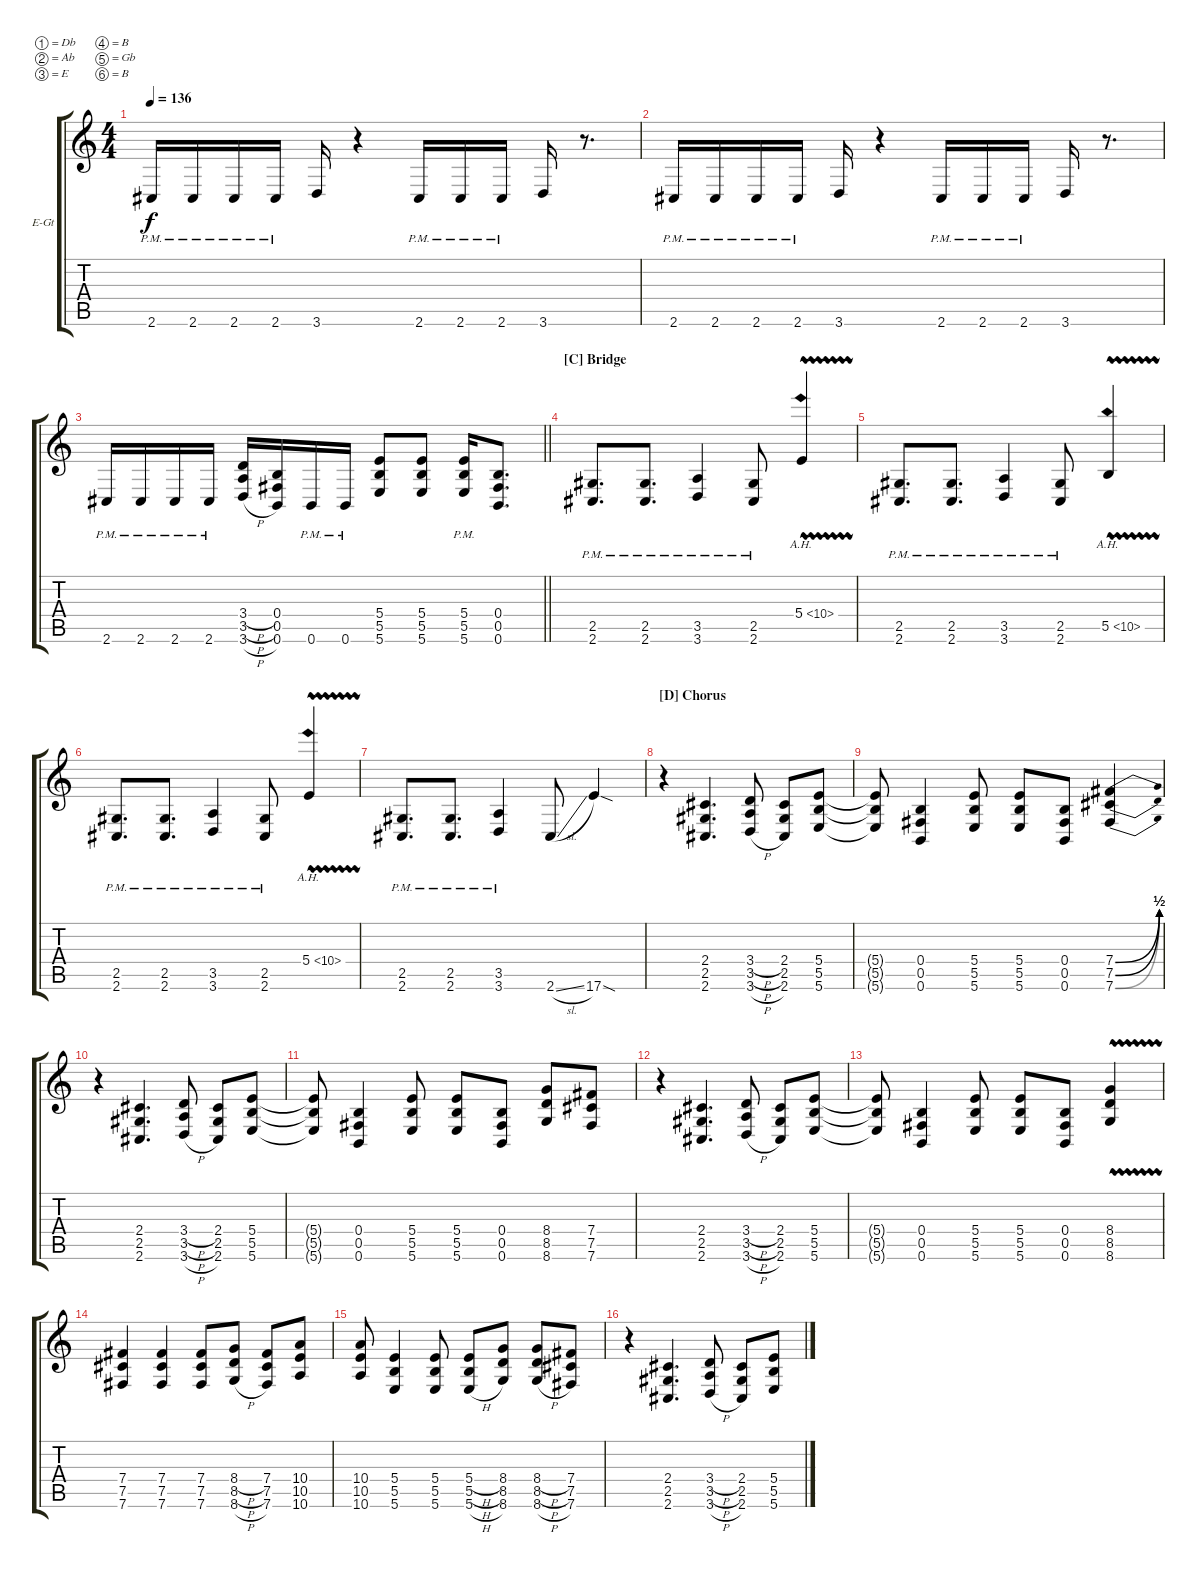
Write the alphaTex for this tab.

\bracketExtendMode groupsimilarinstruments
\firstSystemTrackNameOrientation horizontal
\otherSystemsTrackNameOrientation horizontal
\track ("Guitar 01" "E-Gt") {instrument overdrivenguitar}
\staff {score tabs}
\tuning (Db4 Ab3 E3 B2 Gb2 B1)
\ts (4 4)
\tempo 136
\clef g2
\ks c
2.6{pm}.16{dy f} 2.6{pm}.16 2.6{pm}.16 2.6{pm}.16 3.6.16 r.4 2.6{pm}.16 2.6{pm}.16 2.6{pm}.16 3.6.16 r.8{d} |
2.6{pm}.16 2.6{pm}.16 2.6{pm}.16 2.6{pm}.16 3.6.16 r.4 2.6{pm}.16 2.6{pm}.16 2.6{pm}.16 3.6.16 r.8{d} |
\barLineRight lightlight
2.6{pm}.16 2.6{pm}.16 2.6{pm}.16 2.6{pm}.16 (3.4{h} 3.5{h} 3.6{h}).16 (0.4 0.5 0.6).16 0.6{pm}.16 0.6{pm}.16 (5.4 5.5 5.6).8 (5.4 5.5 5.6).8 (5.4{pm} 5.5{pm} 5.6{pm}).16 (0.4 0.5 0.6).8{d} |
\section ("C" "Bridge")
(2.5{pm} 2.6{pm}).8{d} (2.5{pm} 2.6{pm}).8{d} (3.5{pm} 3.6{pm}).4 (2.5{pm} 2.6{pm}).8 5.4{ah 5 vw}.4 |
(2.5{pm} 2.6{pm}).8{d} (2.5{pm} 2.6{pm}).8{d} (3.5{pm} 3.6{pm}).4 (2.5{pm} 2.6{pm}).8 5.5{ah 5 vw}.4 |
(2.5{pm} 2.6{pm}).8{d} (2.5{pm} 2.6{pm}).8{d} (3.5{pm} 3.6{pm}).4 (2.5{pm} 2.6{pm}).8 5.4{ah 5 vw}.4 |
(2.5{pm} 2.6{pm}).8{d} (2.5{pm} 2.6{pm}).8{d} (3.5{pm} 3.6{pm}).4 2.6{sl}.8 17.6{sod}.4 |
\section ("D" "Chorus")
r.4 (2.4 2.5 2.6).4{d} (3.4{h} 3.5{h} 3.6{h}).8 (2.4 2.5 2.6).8 (5.4 5.5 5.6).8 |
(5.4{t} 5.5{t} 5.6{t}).8 (0.4 0.5 0.6).4 (5.4 5.5 5.6).8 (5.4 5.5 5.6).8 (0.4 0.5 0.6).8 (7.4{be (bend 0 0 60 2)} 7.5{be (bend 0 0 60 2)} 7.6{be (bend 0 0 60 2)}).4 |
r.4 (2.4 2.5 2.6).4{d} (3.4{h} 3.5{h} 3.6{h}).8 (2.4 2.5 2.6).8 (5.4 5.5 5.6).8 |
(5.4{t} 5.5{t} 5.6{t}).8 (0.4 0.5 0.6).4 (5.4 5.5 5.6).8 (5.4 5.5 5.6).8 (0.4 0.5 0.6).8 (8.4 8.5 8.6).8 (7.4 7.5 7.6).8 |
r.4 (2.4 2.5 2.6).4{d} (3.4{h} 3.5{h} 3.6{h}).8 (2.4 2.5 2.6).8 (5.4 5.5 5.6).8 |
(5.4{t} 5.5{t} 5.6{t}).8 (0.4 0.5 0.6).4 (5.4 5.5 5.6).8 (5.4 5.5 5.6).8 (0.4 0.5 0.6).8 (8.4{vw} 8.5{vw} 8.6{vw}).4 |
(7.4 7.5 7.6).4 (7.4 7.5 7.6).4 (7.4 7.5 7.6).8 (8.4{h} 8.5{h} 8.6{h}).8 (7.4 7.5 7.6).8 (10.4 10.5 10.6).8 |
(10.4 10.5 10.6).8 (5.4 5.5 5.6).4 (5.4 5.5 5.6).8 (5.4{h} 5.5{h} 5.6{h}).8 (8.4 8.5 8.6).8 (8.4{h} 8.5{h} 8.6{h}).8 (7.4 7.5 7.6).8 |
r.4 (2.4 2.5 2.6).4{d} (3.4{h} 3.5{h} 3.6{h}).8 (2.4 2.5 2.6).8 (5.4 5.5 5.6).8
